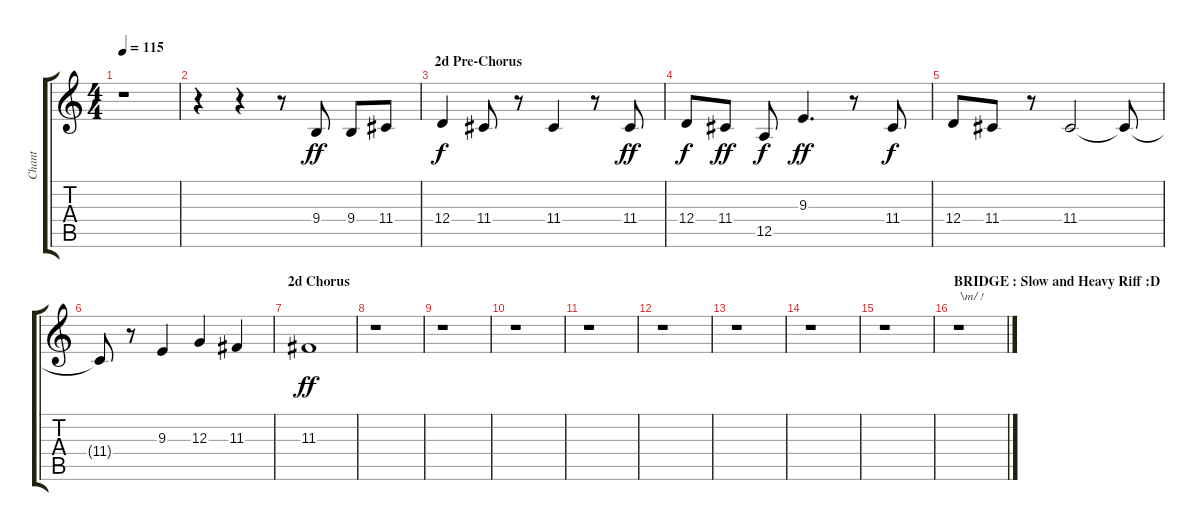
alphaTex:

\track ("Chant" "Chant") {instrument choiraahs}
\staff {score tabs}
\tuning (E4 B3 G3 D3 A2 E2) {hide}
\ts (4 4)
\tempo 115
\clef g2
\ks c
r.1{dy ff} |
r.4 r.4 r.8 9.4.8 9.4.8 11.4.8 |
\section ("" "2d Pre-Chorus")
12.4.4{dy f} 11.4.8 r.8 11.4.4 r.8 11.4.8{dy ff} |
12.4.8{dy f} 11.4.8{dy ff} 12.5.8{dy f} 9.3.4{d dy ff} r.8 11.4.8{dy f} |
12.4.8 11.4.8 r.8 11.4.2 11.4{t}.8 |
11.4{t}.8 r.8 9.3.4 12.3.4 11.3.4 |
\section ("" "2d Chorus")
11.3.1{dy ff} |
r.1 |
r.1 |
r.1 |
r.1 |
r.1 |
r.1 |
r.1 |
r.1 |
\section ("" "BRIDGE : Slow and Heavy Riff :D")
r.1{txt "\\m/ !"}
